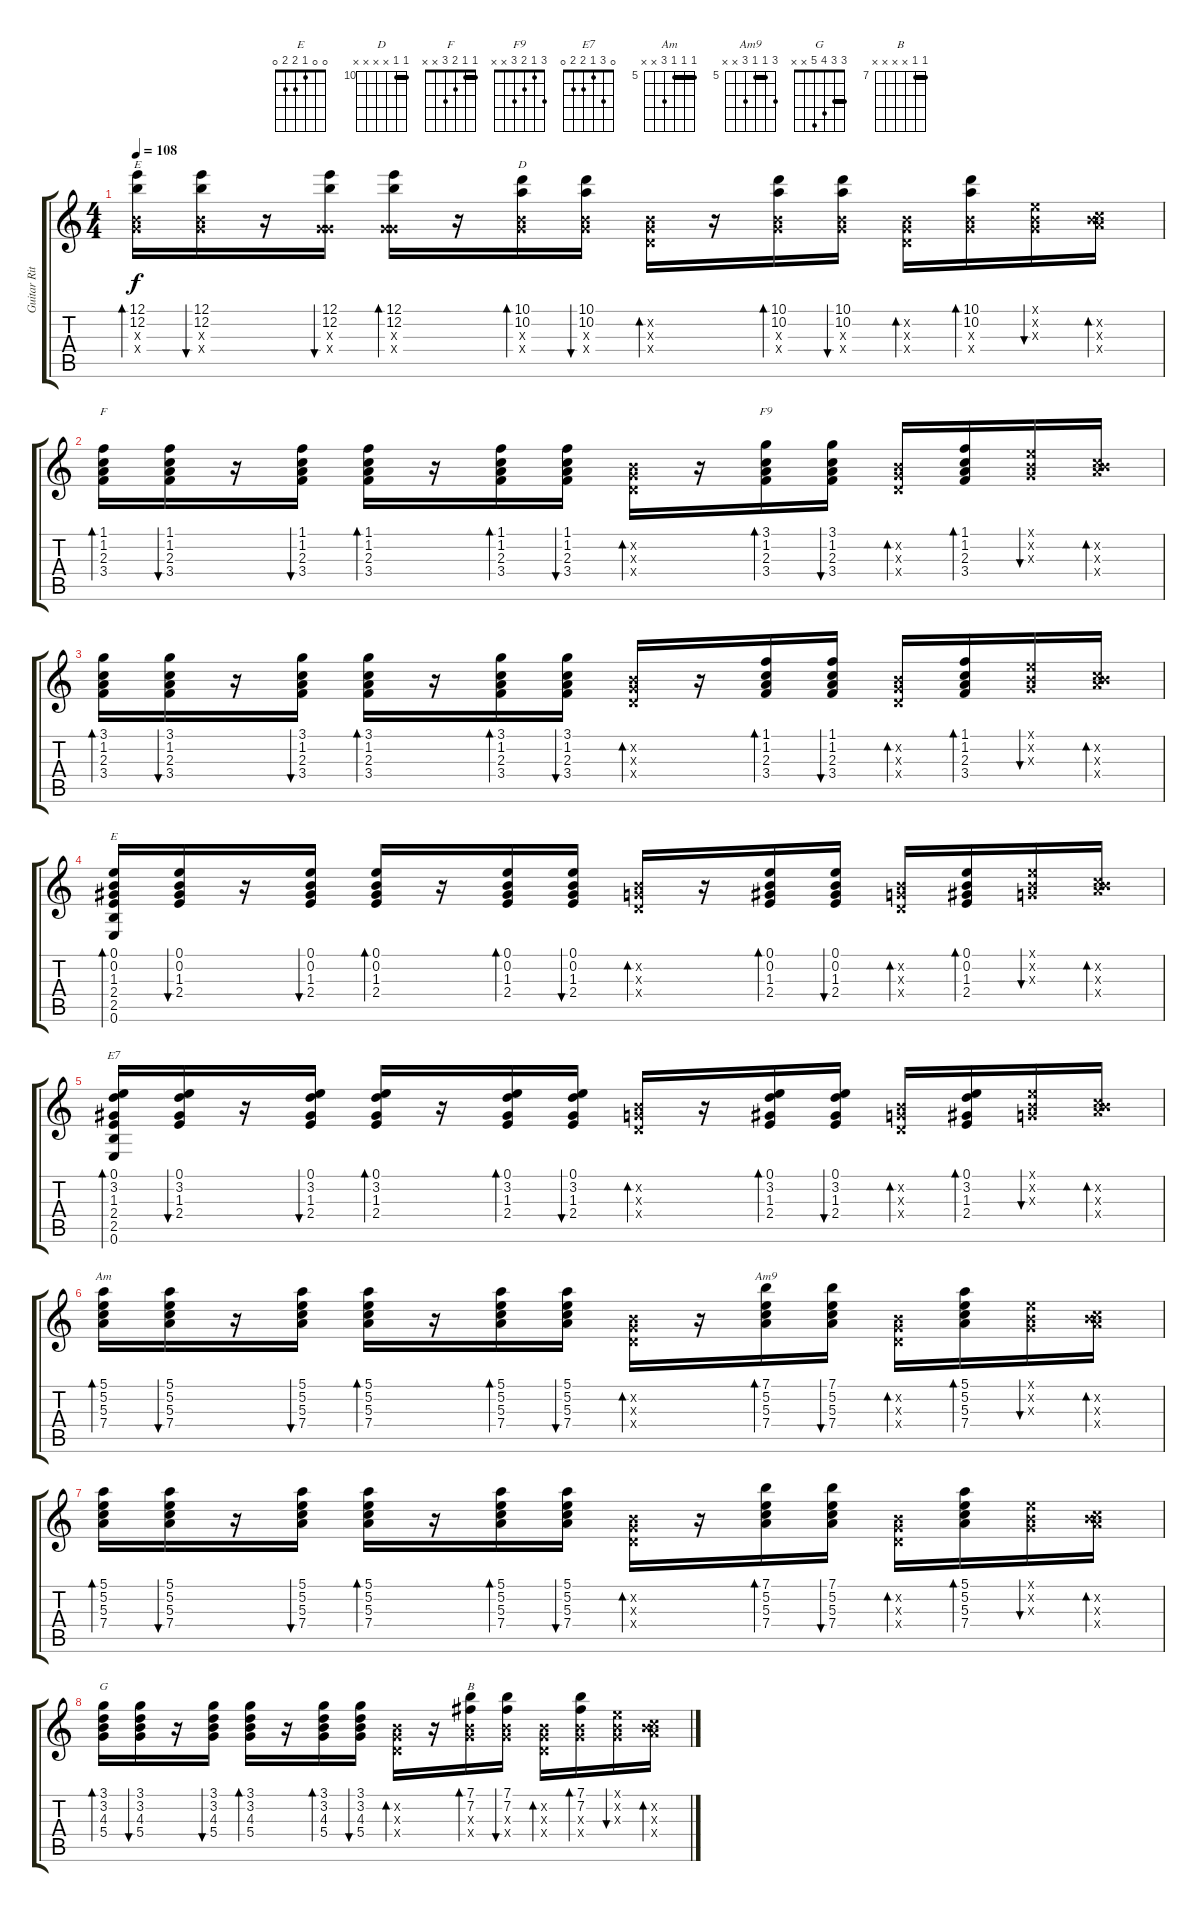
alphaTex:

\track ("Guitar Ritmo - Samba Reggae" "Guitar Rit") {instrument acousticguitarsteel}
\staff {score tabs}
\tuning (E4 B3 G3 D3 A2 E2) {hide}
\chord ("E" 12 12 x x x x) {firstfret 12 barre 12}
\chord ("D" 10 10 x x x x) {firstfret 10 barre 10}
\chord ("F" 1 1 2 3 x x) {barre 1}
\chord ("F9" 3 1 2 3 x x)
\chord ("E" 0 0 1 2 2 0)
\chord ("E7" 0 3 1 2 2 0)
\chord ("Am" 5 5 5 7 x x) {firstfret 5 barre 5}
\chord ("Am9" 7 5 5 7 x x) {firstfret 5 barre 5}
\chord ("G" 3 3 4 5 x x) {barre 3}
\chord ("B" 7 7 x x x x) {firstfret 7 barre 7}
\ts (4 4)
\tempo 108
\clef g2
\ks c
(12.1 12.2 4.3{x} 5.4{x}).16{bd 30 ch "E" dy f} (12.1 12.2 4.3{x} 5.4{x}).16{bu 30} r.16 (12.1 12.2 0.3{x} 5.4{x}).16{bu 30} (12.1 12.2 0.3{x} 5.4{x}).16{bd 30} r.16 (10.1 10.2 4.3{x} 5.4{x}).16{bd 30 ch "D"} (10.1 10.2 4.3{x} 5.4{x}).16{bu 30} (0.2{x} 0.3{x} 0.4{x}).16{bd 30} r.16 (10.1 10.2 4.3{x} 5.4{x}).16{bd 30} (10.1 10.2 4.3{x} 5.4{x}).16{bu 30} (0.2{x} 0.3{x} 0.4{x}).16{bd 30} (10.1 10.2 4.3{x} 5.4{x}).16{bd 30} (0.1{x} 0.2{x} 0.3{x}).16{bu 30} (0.2{x} 5.3{x} 7.4{x}).16{bd 30} |
(1.1 1.2 2.3 3.4).16{bd 30 ch "F"} (1.1 1.2 2.3 3.4).16{bu 30} r.16 (1.1 1.2 2.3 3.4).16{bu 30} (1.1 1.2 2.3 3.4).16{bd 30} r.16 (1.1 1.2 2.3 3.4).16{bd 30} (1.1 1.2 2.3 3.4).16{bu 30} (0.2{x} 0.3{x} 0.4{x}).16{bd 30} r.16 (3.1 1.2 2.3 3.4).16{bd 30 ch "F9"} (3.1 1.2 2.3 3.4).16{bu 30} (0.2{x} 0.3{x} 0.4{x}).16{bd 30} (1.1 1.2 2.3 3.4).16{bd 30} (0.1{x} 0.2{x} 0.3{x}).16{bu 30} (0.2{x} 5.3{x} 7.4{x}).16{bd 30} |
(3.1 1.2 2.3 3.4).16{bd 30} (3.1 1.2 2.3 3.4).16{bu 30} r.16 (3.1 1.2 2.3 3.4).16{bu 30} (3.1 1.2 2.3 3.4).16{bd 30} r.16 (3.1 1.2 2.3 3.4).16{bd 30} (3.1 1.2 2.3 3.4).16{bu 30} (0.2{x} 0.3{x} 0.4{x}).16{bd 30} r.16 (1.1 1.2 2.3 3.4).16{bd 30} (1.1 1.2 2.3 3.4).16{bu 30} (0.2{x} 0.3{x} 0.4{x}).16{bd 30} (1.1 1.2 2.3 3.4).16{bd 30} (0.1{x} 0.2{x} 0.3{x}).16{bu 30} (0.2{x} 5.3{x} 7.4{x}).16{bd 30} |
(0.1 0.2 1.3 2.4 2.5 0.6).16{bd 30 ch "E"} (0.1 0.2 1.3 2.4).16{bu 30} r.16 (0.1 0.2 1.3 2.4).16{bu 30} (0.1 0.2 1.3 2.4).16{bd 30} r.16 (0.1 0.2 1.3 2.4).16{bd 30} (0.1 0.2 1.3 2.4).16{bu 30} (0.2{x} 0.3{x} 0.4{x}).16{bd 30} r.16 (0.1 0.2 1.3 2.4).16{bd 30} (0.1 0.2 1.3 2.4).16{bu 30} (0.2{x} 0.3{x} 0.4{x}).16{bd 30} (0.1 0.2 1.3 2.4).16{bd 30} (0.1{x} 0.2{x} 0.3{x}).16{bu 30} (0.2{x} 5.3{x} 7.4{x}).16{bd 30} |
(0.1 3.2 1.3 2.4 2.5 0.6).16{bd 30 ch "E7"} (0.1 3.2 1.3 2.4).16{bu 30} r.16 (0.1 3.2 1.3 2.4).16{bu 30} (0.1 3.2 1.3 2.4).16{bd 30} r.16 (0.1 3.2 1.3 2.4).16{bd 30} (0.1 3.2 1.3 2.4).16{bu 30} (0.2{x} 0.3{x} 0.4{x}).16{bd 30} r.16 (0.1 3.2 1.3 2.4).16{bd 30} (0.1 3.2 1.3 2.4).16{bu 30} (0.2{x} 0.3{x} 0.4{x}).16{bd 30} (0.1 3.2 1.3 2.4).16{bd 30} (0.1{x} 0.2{x} 0.3{x}).16{bu 30} (0.2{x} 5.3{x} 7.4{x}).16{bd 30} |
(5.1 5.2 5.3 7.4).16{bd 30 ch "Am"} (5.1 5.2 5.3 7.4).16{bu 30} r.16 (5.1 5.2 5.3 7.4).16{bu 30} (5.1 5.2 5.3 7.4).16{bd 30} r.16 (5.1 5.2 5.3 7.4).16{bd 30} (5.1 5.2 5.3 7.4).16{bu 30} (0.2{x} 0.3{x} 0.4{x}).16{bd 30} r.16 (7.1 5.2 5.3 7.4).16{bd 30 ch "Am9"} (7.1 5.2 5.3 7.4).16{bu 30} (0.2{x} 0.3{x} 0.4{x}).16{bd 30} (5.1 5.2 5.3 7.4).16{bd 30} (0.1{x} 0.2{x} 0.3{x}).16{bu 30} (0.2{x} 5.3{x} 7.4{x}).16{bd 30} |
(5.1 5.2 5.3 7.4).16{bd 30} (5.1 5.2 5.3 7.4).16{bu 30} r.16 (5.1 5.2 5.3 7.4).16{bu 30} (5.1 5.2 5.3 7.4).16{bd 30} r.16 (5.1 5.2 5.3 7.4).16{bd 30} (5.1 5.2 5.3 7.4).16{bu 30} (0.2{x} 0.3{x} 0.4{x}).16{bd 30} r.16 (7.1 5.2 5.3 7.4).16{bd 30} (7.1 5.2 5.3 7.4).16{bu 30} (0.2{x} 0.3{x} 0.4{x}).16{bd 30} (5.1 5.2 5.3 7.4).16{bd 30} (0.1{x} 0.2{x} 0.3{x}).16{bu 30} (0.2{x} 5.3{x} 7.4{x}).16{bd 30} |
(3.1 3.2 4.3 5.4).16{bd 30 ch "G"} (3.1 3.2 4.3 5.4).16{bu 30} r.16 (3.1 3.2 4.3 5.4).16{bu 30} (3.1 3.2 4.3 5.4).16{bd 30} r.16 (3.1 3.2 4.3 5.4).16{bd 30} (3.1 3.2 4.3 5.4).16{bu 30} (0.2{x} 0.3{x} 0.4{x}).16{bd 30} r.16 (7.1 7.2 4.3{x} 5.4{x}).16{bd 30 ch "B"} (7.1 7.2 4.3{x} 5.4{x}).16{bu 30} (0.2{x} 0.3{x} 0.4{x}).16{bd 30} (7.1 7.2 4.3{x} 5.4{x}).16{bd 30} (0.1{x} 0.2{x} 0.3{x}).16{bu 30} (0.2{x} 5.3{x} 7.4{x}).16{bd 30}
